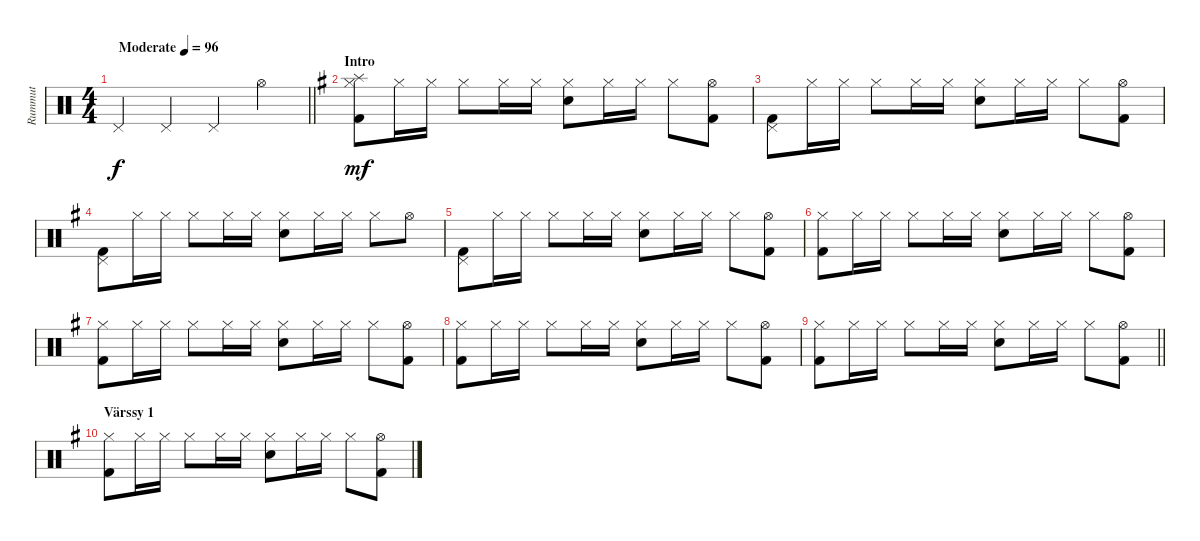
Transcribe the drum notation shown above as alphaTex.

\track ("Rummut" "Rummut") {instrument percussion}
\staff {score}
\articulation defaults
\ts (4 4)
\tempo (96 "Moderate")
\clef neutral
\barLineRight lightlight
\ks c "Pedal Hi-Hat (hit)".4{dy f} "Pedal Hi-Hat (hit)".4 "Pedal Hi-Hat (hit)".4 "Hi-Hat (open)".4
|
\section ("" "Intro")
\ks g
("Kick (hit) 2" "Splash (hit)" "Hi-Hat (closed)").8{dy mf} "Hi-Hat (closed)".16 "Hi-Hat (closed)".16 "Hi-Hat (closed)".8 "Hi-Hat (closed)".16 "Hi-Hat (closed)".16 ("Hi-Hat (closed)" "Snare (hit) 2").8 "Hi-Hat (closed)".16 "Hi-Hat (closed)".16 "Hi-Hat (closed)".8 ("Kick (hit) 2" "Hi-Hat (open)").8 |
("Kick (hit) 2" "Pedal Hi-Hat (hit)").8 "Hi-Hat (closed)".16 "Hi-Hat (closed)".16 "Hi-Hat (closed)".8 "Hi-Hat (closed)".16 "Hi-Hat (closed)".16 ("Hi-Hat (closed)" "Snare (hit) 2").8 "Hi-Hat (closed)".16 "Hi-Hat (closed)".16 "Hi-Hat (closed)".8 ("Kick (hit) 2" "Hi-Hat (open)").8 |
("Kick (hit) 2" "Pedal Hi-Hat (hit)").8 "Hi-Hat (closed)".16 "Hi-Hat (closed)".16 "Hi-Hat (closed)".8 "Hi-Hat (closed)".16 "Hi-Hat (closed)".16 ("Hi-Hat (closed)" "Snare (hit) 2").8 "Hi-Hat (closed)".16 "Hi-Hat (closed)".16 "Hi-Hat (closed)".8 "Hi-Hat (open)".8 |
("Kick (hit) 2" "Pedal Hi-Hat (hit)").8 "Hi-Hat (closed)".16 "Hi-Hat (closed)".16 "Hi-Hat (closed)".8 "Hi-Hat (closed)".16 "Hi-Hat (closed)".16 ("Hi-Hat (closed)" "Snare (hit) 2").8 "Hi-Hat (closed)".16 "Hi-Hat (closed)".16 "Hi-Hat (closed)".8 ("Kick (hit) 2" "Hi-Hat (open)").8 |
("Kick (hit) 2" "Hi-Hat (closed)").8 "Hi-Hat (closed)".16 "Hi-Hat (closed)".16 "Hi-Hat (closed)".8 "Hi-Hat (closed)".16 "Hi-Hat (closed)".16 ("Hi-Hat (closed)" "Snare (hit) 2").8 "Hi-Hat (closed)".16 "Hi-Hat (closed)".16 "Hi-Hat (closed)".8 ("Kick (hit) 2" "Hi-Hat (open)").8 |
("Kick (hit) 2" "Hi-Hat (closed)").8 "Hi-Hat (closed)".16 "Hi-Hat (closed)".16 "Hi-Hat (closed)".8 "Hi-Hat (closed)".16 "Hi-Hat (closed)".16 ("Hi-Hat (closed)" "Snare (hit) 2").8 "Hi-Hat (closed)".16 "Hi-Hat (closed)".16 "Hi-Hat (closed)".8 ("Kick (hit) 2" "Hi-Hat (open)").8 |
("Kick (hit) 2" "Hi-Hat (closed)").8 "Hi-Hat (closed)".16 "Hi-Hat (closed)".16 "Hi-Hat (closed)".8 "Hi-Hat (closed)".16 "Hi-Hat (closed)".16 ("Hi-Hat (closed)" "Snare (hit) 2").8 "Hi-Hat (closed)".16 "Hi-Hat (closed)".16 "Hi-Hat (closed)".8 ("Kick (hit) 2" "Hi-Hat (open)").8 |
\barLineRight lightlight
("Kick (hit) 2" "Hi-Hat (closed)").8 "Hi-Hat (closed)".16 "Hi-Hat (closed)".16 "Hi-Hat (closed)".8 "Hi-Hat (closed)".16 "Hi-Hat (closed)".16 ("Hi-Hat (closed)" "Snare (hit) 2").8 "Hi-Hat (closed)".16 "Hi-Hat (closed)".16 "Hi-Hat (closed)".8 ("Kick (hit) 2" "Hi-Hat (open)").8 |
\section ("" "Värssy 1")
("Kick (hit) 2" "Hi-Hat (closed)").8 "Hi-Hat (closed)".16 "Hi-Hat (closed)".16 "Hi-Hat (closed)".8 "Hi-Hat (closed)".16 "Hi-Hat (closed)".16 ("Hi-Hat (closed)" "Snare (hit) 2").8 "Hi-Hat (closed)".16 "Hi-Hat (closed)".16 "Hi-Hat (closed)".8 ("Kick (hit) 2" "Hi-Hat (open)").8
